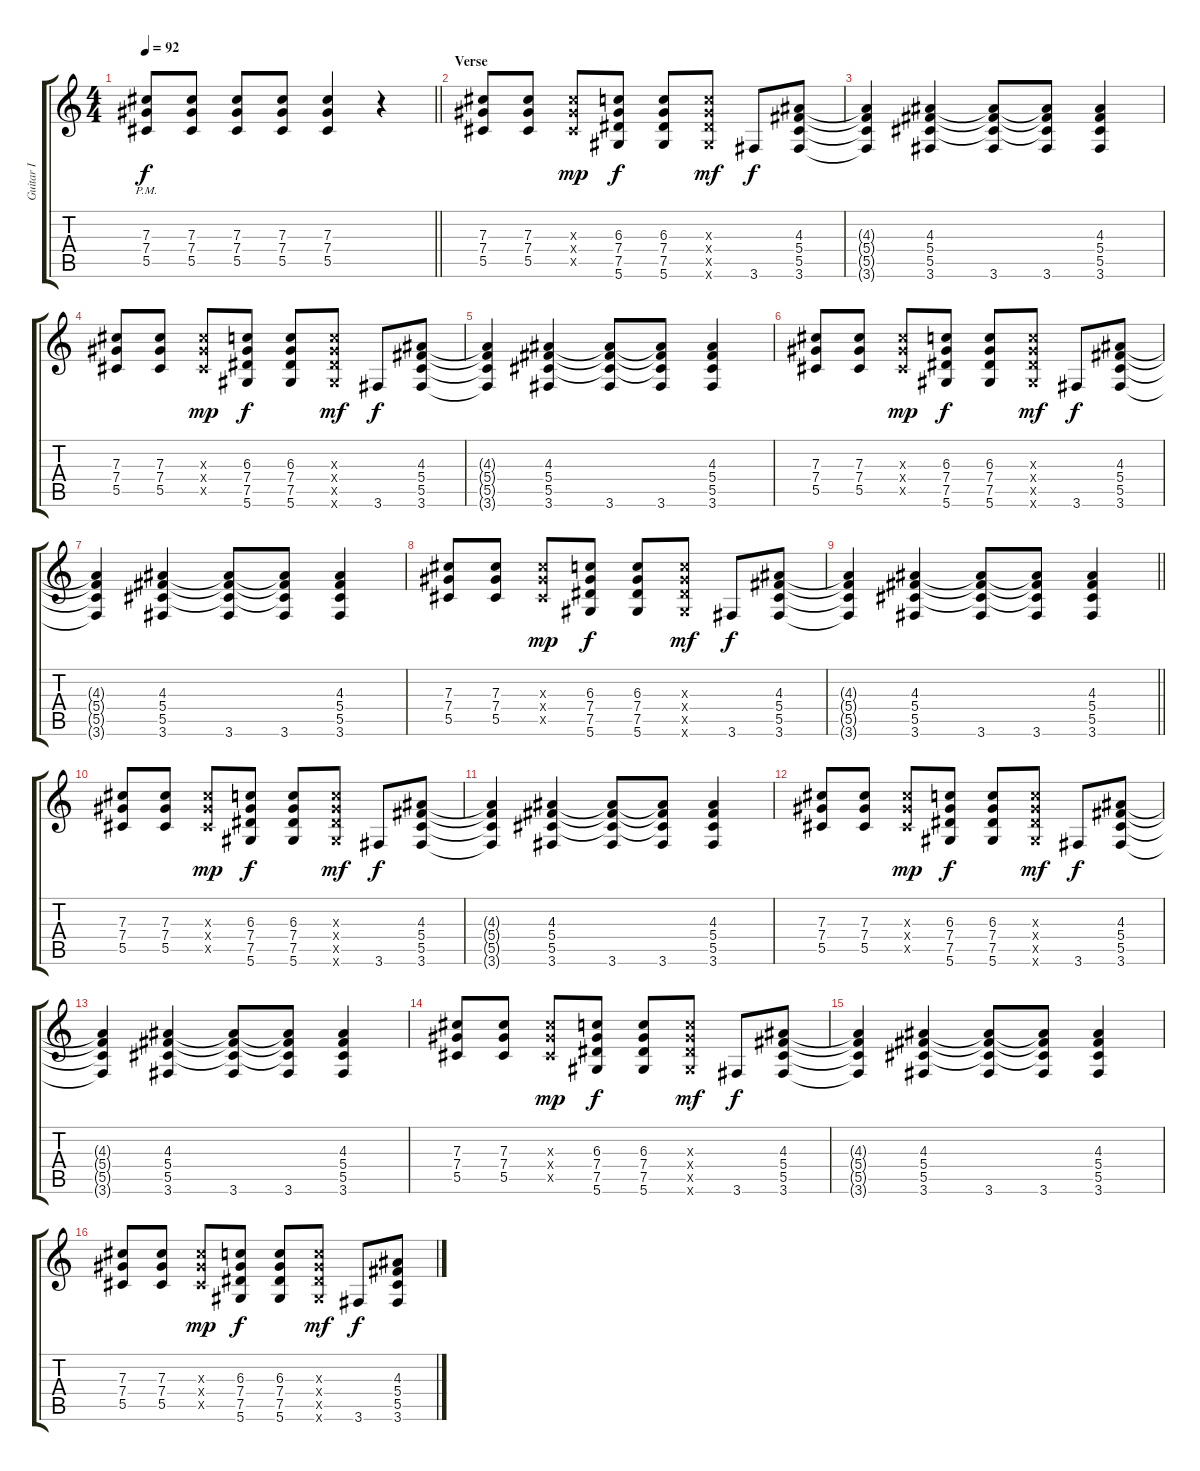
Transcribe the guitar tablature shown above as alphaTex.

\track ("Guitar I" "Guitar I") {instrument electricguitarjazz}
\staff {score tabs}
\tuning (Eb4 Bb3 Gb3 Db3 Ab2 Eb2) {hide}
\ts (4 4)
\tempo 92
\clef g2
\barLineRight lightlight
\ks c
(7.3{pm} 7.4{pm} 5.5{pm}).8{dy f} (7.3 7.4 5.5).8 (7.3 7.4 5.5).8 (7.3 7.4 5.5).8 (7.3 7.4 5.5).4 r.4 |
\section ("" "Verse")
(7.3 7.4 5.5).8 (7.3 7.4 5.5).8 (7.3{x} 7.4{x} 5.5{x}).8{dy mp} (6.3 7.4 7.5 5.6).8{dy f} (6.3 7.4 7.5 5.6).8 (6.3{x} 7.4{x} 7.5{x} 5.6{x}).8{dy mf} 3.6.8{dy f} (4.3 5.4 5.5 3.6).8 |
(4.3{t} 5.4{t} 5.5{t} 3.6{t}).4 (4.3 5.4 5.5 3.6).4 (4.3{t} 5.4{t} 5.5{t} 3.6).8 (4.3{t} 5.4{t} 5.5{t} 3.6).8 (4.3 5.4 5.5 3.6).4 |
(7.3 7.4 5.5).8 (7.3 7.4 5.5).8 (7.3{x} 7.4{x} 5.5{x}).8{dy mp} (6.3 7.4 7.5 5.6).8{dy f} (6.3 7.4 7.5 5.6).8 (6.3{x} 7.4{x} 7.5{x} 5.6{x}).8{dy mf} 3.6.8{dy f} (4.3 5.4 5.5 3.6).8 |
(4.3{t} 5.4{t} 5.5{t} 3.6{t}).4 (4.3 5.4 5.5 3.6).4 (4.3{t} 5.4{t} 5.5{t} 3.6).8 (4.3{t} 5.4{t} 5.5{t} 3.6).8 (4.3 5.4 5.5 3.6).4 |
(7.3 7.4 5.5).8 (7.3 7.4 5.5).8 (7.3{x} 7.4{x} 5.5{x}).8{dy mp} (6.3 7.4 7.5 5.6).8{dy f} (6.3 7.4 7.5 5.6).8 (6.3{x} 7.4{x} 7.5{x} 5.6{x}).8{dy mf} 3.6.8{dy f} (4.3 5.4 5.5 3.6).8 |
(4.3{t} 5.4{t} 5.5{t} 3.6{t}).4 (4.3 5.4 5.5 3.6).4 (4.3{t} 5.4{t} 5.5{t} 3.6).8 (4.3{t} 5.4{t} 5.5{t} 3.6).8 (4.3 5.4 5.5 3.6).4 |
(7.3 7.4 5.5).8 (7.3 7.4 5.5).8 (7.3{x} 7.4{x} 5.5{x}).8{dy mp} (6.3 7.4 7.5 5.6).8{dy f} (6.3 7.4 7.5 5.6).8 (6.3{x} 7.4{x} 7.5{x} 5.6{x}).8{dy mf} 3.6.8{dy f} (4.3 5.4 5.5 3.6).8 |
\barLineRight lightlight
(4.3{t} 5.4{t} 5.5{t} 3.6{t}).4 (4.3 5.4 5.5 3.6).4 (4.3{t} 5.4{t} 5.5{t} 3.6).8 (4.3{t} 5.4{t} 5.5{t} 3.6).8 (4.3 5.4 5.5 3.6).4 |
(7.3 7.4 5.5).8 (7.3 7.4 5.5).8 (7.3{x} 7.4{x} 5.5{x}).8{dy mp} (6.3 7.4 7.5 5.6).8{dy f} (6.3 7.4 7.5 5.6).8 (6.3{x} 7.4{x} 7.5{x} 5.6{x}).8{dy mf} 3.6.8{dy f} (4.3 5.4 5.5 3.6).8 |
(4.3{t} 5.4{t} 5.5{t} 3.6{t}).4 (4.3 5.4 5.5 3.6).4 (4.3{t} 5.4{t} 5.5{t} 3.6).8 (4.3{t} 5.4{t} 5.5{t} 3.6).8 (4.3 5.4 5.5 3.6).4 |
(7.3 7.4 5.5).8 (7.3 7.4 5.5).8 (7.3{x} 7.4{x} 5.5{x}).8{dy mp} (6.3 7.4 7.5 5.6).8{dy f} (6.3 7.4 7.5 5.6).8 (6.3{x} 7.4{x} 7.5{x} 5.6{x}).8{dy mf} 3.6.8{dy f} (4.3 5.4 5.5 3.6).8 |
(4.3{t} 5.4{t} 5.5{t} 3.6{t}).4 (4.3 5.4 5.5 3.6).4 (4.3{t} 5.4{t} 5.5{t} 3.6).8 (4.3{t} 5.4{t} 5.5{t} 3.6).8 (4.3 5.4 5.5 3.6).4 |
(7.3 7.4 5.5).8 (7.3 7.4 5.5).8 (7.3{x} 7.4{x} 5.5{x}).8{dy mp} (6.3 7.4 7.5 5.6).8{dy f} (6.3 7.4 7.5 5.6).8 (6.3{x} 7.4{x} 7.5{x} 5.6{x}).8{dy mf} 3.6.8{dy f} (4.3 5.4 5.5 3.6).8 |
(4.3{t} 5.4{t} 5.5{t} 3.6{t}).4 (4.3 5.4 5.5 3.6).4 (4.3{t} 5.4{t} 5.5{t} 3.6).8 (4.3{t} 5.4{t} 5.5{t} 3.6).8 (4.3 5.4 5.5 3.6).4 |
(7.3 7.4 5.5).8 (7.3 7.4 5.5).8 (7.3{x} 7.4{x} 5.5{x}).8{dy mp} (6.3 7.4 7.5 5.6).8{dy f} (6.3 7.4 7.5 5.6).8 (6.3{x} 7.4{x} 7.5{x} 5.6{x}).8{dy mf} 3.6.8{dy f} (4.3 5.4 5.5 3.6).8
